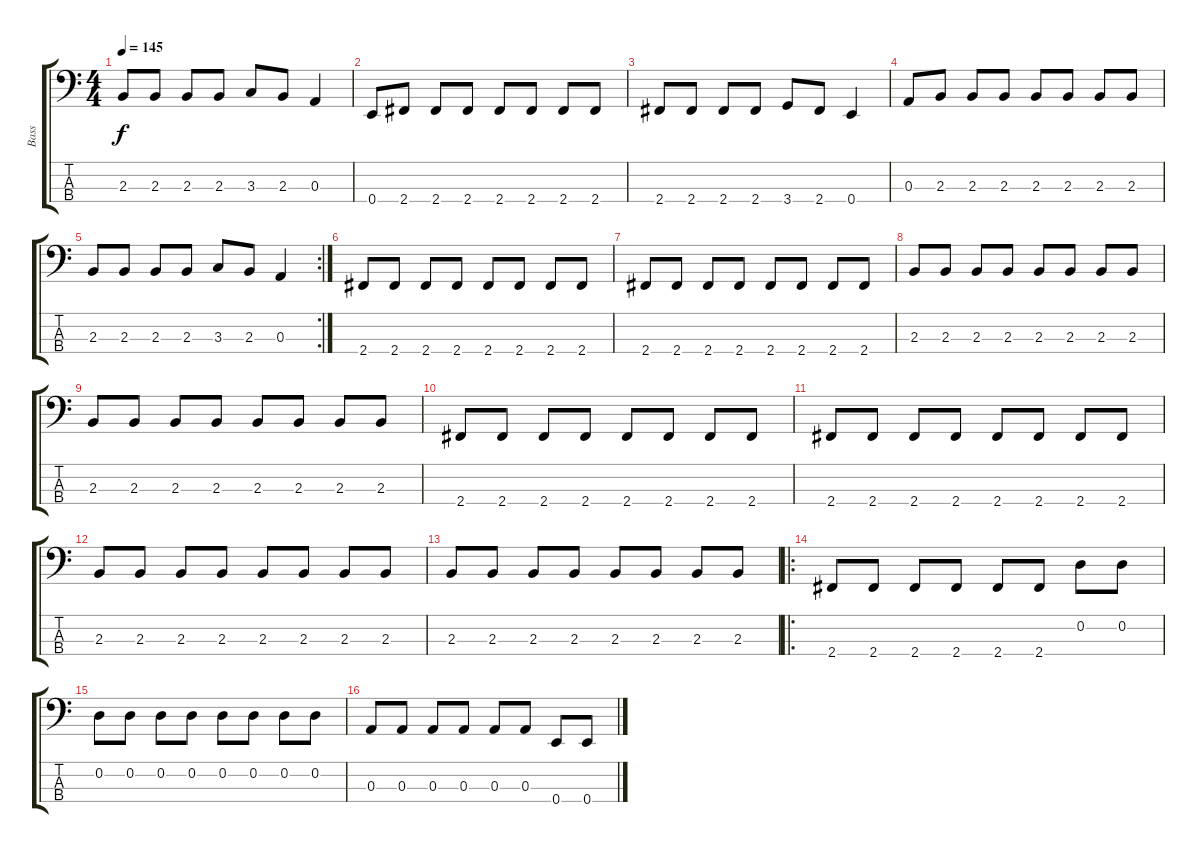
\track ("Bass" "Bass") {instrument electricbassfinger}
\staff {score tabs}
\tuning (G2 D2 A1 E1) {hide}
\ts (4 4)
\tempo 145
\clef f4
\ks c
2.3.8{dy f} 2.3.8 2.3.8 2.3.8 3.3.8 2.3.8 0.3.4 |
0.4.8 2.4.8 2.4.8 2.4.8 2.4.8 2.4.8 2.4.8 2.4.8 |
2.4.8 2.4.8 2.4.8 2.4.8 3.4.8 2.4.8 0.4.4 |
0.3.8 2.3.8 2.3.8 2.3.8 2.3.8 2.3.8 2.3.8 2.3.8 |
\rc 2
2.3.8 2.3.8 2.3.8 2.3.8 3.3.8 2.3.8 0.3.4 |
2.4.8 2.4.8 2.4.8 2.4.8 2.4.8 2.4.8 2.4.8 2.4.8 |
2.4.8 2.4.8 2.4.8 2.4.8 2.4.8 2.4.8 2.4.8 2.4.8 |
2.3.8 2.3.8 2.3.8 2.3.8 2.3.8 2.3.8 2.3.8 2.3.8 |
2.3.8 2.3.8 2.3.8 2.3.8 2.3.8 2.3.8 2.3.8 2.3.8 |
2.4.8 2.4.8 2.4.8 2.4.8 2.4.8 2.4.8 2.4.8 2.4.8 |
2.4.8 2.4.8 2.4.8 2.4.8 2.4.8 2.4.8 2.4.8 2.4.8 |
2.3.8 2.3.8 2.3.8 2.3.8 2.3.8 2.3.8 2.3.8 2.3.8 |
2.3.8 2.3.8 2.3.8 2.3.8 2.3.8 2.3.8 2.3.8 2.3.8 |
\ro
2.4.8 2.4.8 2.4.8 2.4.8 2.4.8 2.4.8 0.2.8 0.2.8 |
0.2.8 0.2.8 0.2.8 0.2.8 0.2.8 0.2.8 0.2.8 0.2.8 |
0.3.8 0.3.8 0.3.8 0.3.8 0.3.8 0.3.8 0.4.8 0.4.8
